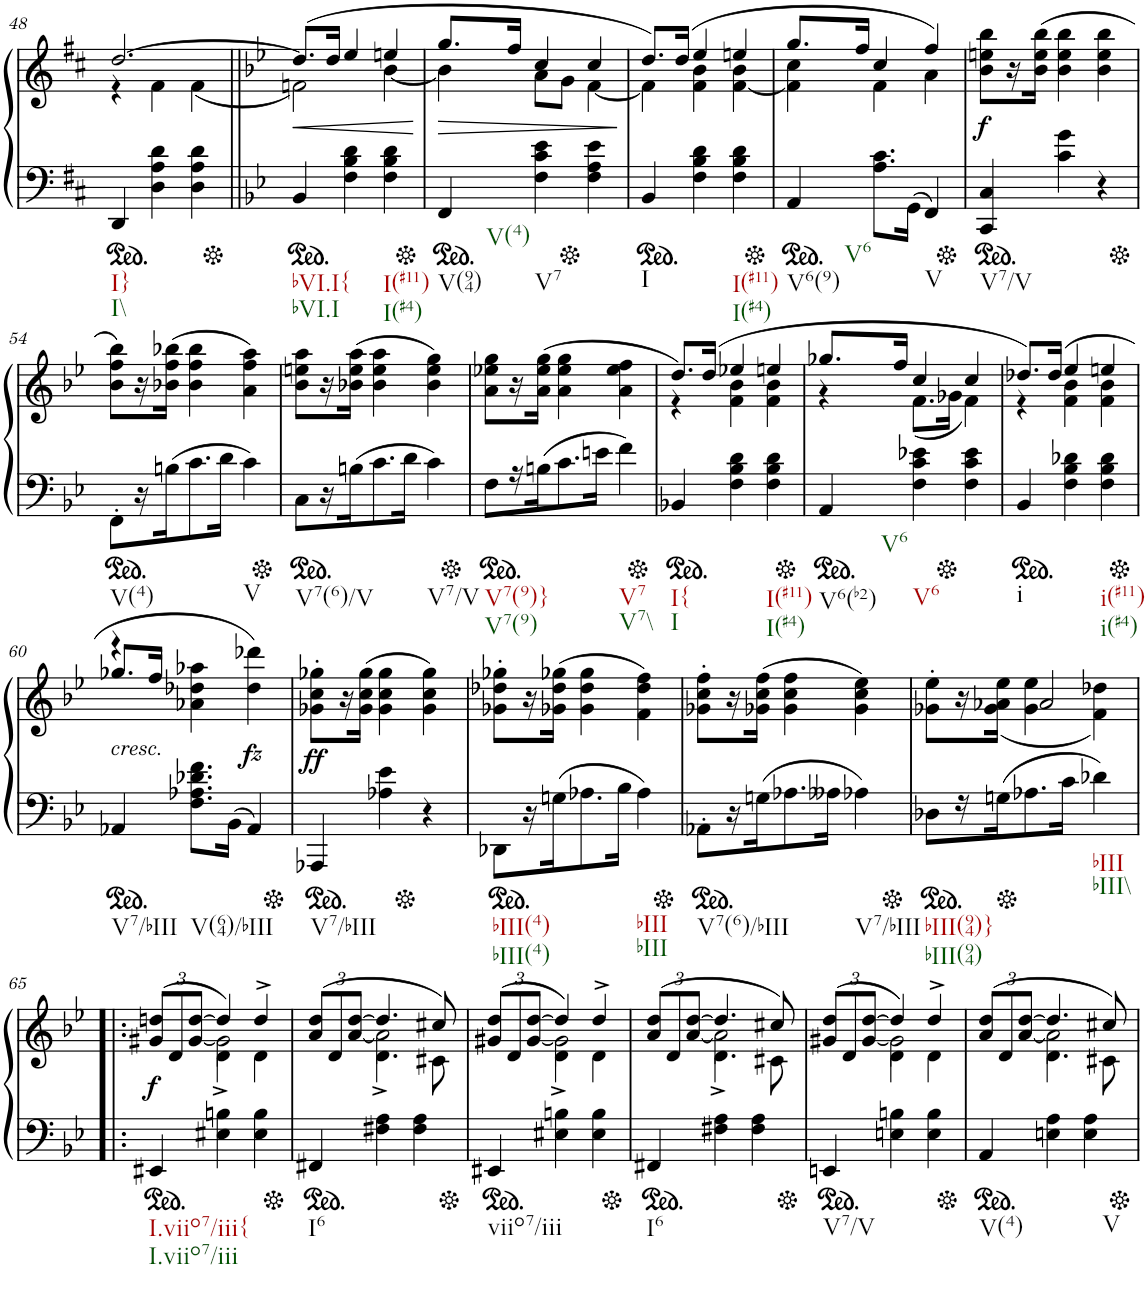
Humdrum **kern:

**kern	**kern	**dynam
*part2	*part1	*part1
*staff2	*staff1	*staff1
*I"piano	*I"piano	*
*I'Pno	*I'Pno	*
!!LO:PB:g=z
*clefF4	*clefG2	*
*k[f#c#]	*k[f#c#]	*
*D:	*D:	*
*M3/4	*M3/4	*
*ped	*	*
=48	=48	=48
*	*^	*
!LO:TX:b:t=I}	!	!	!
!LO:TX:b:t=I\\	!	!	!
4DD/	[2.dd/	4r	.
4D\ 4A\ 4d\	.	4f#\	.
4D\ 4A\ 4d\	.	(4f#\	.
=49||	=49||	=49||	=49||
*k[b-e-]	*k[b-e-]	*	*
*Xped	*	*	*
*ped	*	*	*
!LO:TX:b:t=bVI.I{	!	!	!
!LO:TX:b:t=bVI.I	!	!	!
!	!	!	!LO:HP:b
4BB-/	(8.dd/L]	2fn\)	<
.	16dd/Jk	.	.
4F\ 4B-\ 4d\	4ee-/	.	.
!LO:TX:b:t=I(#11)	!	!	!
!LO:TX:b:t=I(#4)	!	!	!
4F\ 4B-\ 4d\	4een/	[4b-\	.
*	*v	*v	*
.	.	[
=50	=50	=50
*Xped	*	*
*ped	*	*
!LO:TX:b:t=V(94)	!	!
!LO:TX:b:t=V(4)	!	!
!	!	!LO:HP:b
*	*^	*
4FF/	8.gg/L	4b-\]	>
.	16ff/Jk	.	.
!LO:TX:b:t=V7	!	!	!
4F\ 4c\ 4e-\	4cc/	8a\L	.
.	.	8g\J	.
*Xped	*	*	*
4F\ 4A\ 4e-\	4cc/	[4f\	.
*	*v	*v	*
.	.	]
=51	=51	=51
*ped	*	*
*	*^	*
!LO:TX:b:t=I	!	!	!
4BB-/	8.dd/L)	4f\]	.
.	(16dd/Jk	.	.
4F\ 4B-\ 4d\	4ee-/	4f\ 4b-\	.
!LO:TX:b:t=I(#11)	!	!	!
!LO:TX:b:t=I(#4)	!	!	!
4F\ 4B-\ 4d\	4een/	[4f\ 4b-\	.
=52	=52	=52	=52
*Xped	*	*	*
*ped	*	*	*
!LO:TX:b:t=V6(9)	!	!	!
!LO:TX:b:t=V6	!	!	!
4AA/	8.gg/L	4f\] 4cc\	.
.	16ff/Jk	.	.
8.A\ 8.c\L	4cc/	4f\	.
(16GG\Jk	.	.	.
!LO:TX:b:t=V	!	!	!
4FF/)	4ff/)	4a\	.
*	*v	*v	*
=53	=53	=53
*Xped	*	*
*ped	*	*
*	*^	*
!LO:TX:b:t=V7/V	!	!	!
!	!	!	!LO:DY:b
*	*v	*v	*
4CC/ 4C/	8b-\ 8een\ 8bb-\L	f
.	16r	.
.	(16b-\ 16ee\ 16bb-\JJ	.
4c\ 4g\	4b-\ 4ee\ 4bb-\	.
4r	4b-\ 4ee\ 4bb-\	.
!!LO:LB:g=z
=54	=54	=54
*Xped	*	*
*ped	*	*
!LO:TX:b:t=V(4)	!	!
8FF'\L	8b-\ 8ff\ 8bb-\L)	.
16r	16r	.
(16Bn\J	(16b-X\ 16ff\ 16bb-X\JJ	.
8.c\	4b-\ 4ff\ 4bb-\	.
16d\Jk	.	.
!LO:TX:b:t=V	!	!
4c\)	4a\ 4ff\ 4aa\)	.
=55	=55	=55
*Xped	*	*
*ped	*	*
!LO:TX:b:t=V7(6)/V	!	!
8C\L	8b-\ 8een\ 8aa\L	.
16r	16r	.
(16Bn\J	(16b-X\ 16ee\ 16aa\JJ	.
8.c\	4b-\ 4ee\ 4aa\	.
16d\Jk	.	.
!LO:TX:b:t=V7/V	!	!
4c\)	4b-\ 4ee\ 4gg\)	.
=56	=56	=56
*Xped	*	*
*ped	*	*
!LO:TX:b:t=V7(9)}	!	!
!LO:TX:b:t=V7(9)	!	!
8F\L	8a\ 8ee-X\ 8gg\L	.
16r	16r	.
(16Bn\J	(16a\ 16ee-\ 16gg\JJ	.
8.c\	4a\ 4ee-\ 4gg\	.
16en\Jk	.	.
!LO:TX:b:t=V7	!	!
!LO:TX:b:t=V7\\	!	!
4f\)	4a\ 4ee-\ 4ff\	.
=57	=57	=57
*Xped	*	*
*ped	*	*
*	*^	*
!LO:TX:b:t=I{	!	!	!
!LO:TX:b:t=I	!	!	!
4BB-X/	8.dd/L)	4r	.
.	(16dd/Jk	.	.
4F\ 4B-\ 4d\	4ee-X/	4f\ 4b-\	.
!LO:TX:b:t=I(#11)	!	!	!
!LO:TX:b:t=I(#4)	!	!	!
4F\ 4B-\ 4d\	4een/	4f\ 4b-\	.
=58	=58	=58	=58
*Xped	*	*	*
*ped	*	*	*
!LO:TX:b:t=V6(b2)	!	!	!
!LO:TX:b:t=V6	!	!	!
4AA/	8.gg-X/L	4r	.
.	16ff/Jk	.	.
!LO:TX:b:t=V6	!	!	!
4F\ 4c\ 4e-X\	4cc/	(8.f\L	.
.	.	16g-X\Jk	.
*Xped	*	*	*
4F\ 4c\ 4e-\	4cc/	4f\)	.
=59	=59	=59	=59
*ped	*	*	*
!LO:TX:b:t=i	!	!	!
4BB-/	8.dd-X/L)	4r	.
.	(16dd-/Jk	.	.
4F\ 4B-\ 4d-X\	4ee-/	4f\ 4b-\	.
!LO:TX:b:t=i(#11)	!	!	!
!LO:TX:b:t=i(#4)	!	!	!
4F\ 4B-\ 4d-\	4een/	4f\ 4b-\	.
!!LO:LB:g=z	!!
=60	=60	=60	=60
*Xped	*	*	*
*ped	*	*	*
!	!LO:TX:b:i:t=cresc.	!	!
!LO:TX:b:t=V7/bIII	!	!	!
4AA-X/	4r	8.gg-X/L	.
.	.	16ff/Jk	.
!LO:TX:b:t=V(64)/bIII	!	!	!
8.F\ 8.A-X\ 8.d-X\ 8.f\L	4a-X\ 4dd-X\ 4aa-X\	2ryy	.
(16BB-\Jk	.	.	.
!	!	!	!LO:DY:b
4AA-/)	4dd-\ 4ddd-X\)	.	fz
*	*v	*v	*
=61	=61	=61
*Xped	*	*
*ped	*	*
!LO:TX:b:t=V7/bIII	!	!
!	!	!LO:DY:b
4AAA-X/	8g-X\' 8cc\' 8gg-X\'L	ff
.	16r	.
.	(16g-\ 16cc\ 16gg-\JJ	.
4A-X\ 4e-\	4g-\ 4cc\ 4gg-\	.
*Xped	*	*
4r	4g-\ 4cc\ 4gg-\)	.
=62	=62	=62
*ped	*	*
!LO:TX:b:t=bIII(4)	!	!
!LO:TX:b:t=bIII(4)	!	!
8DD-X\L	8g-X\' 8dd-X\' 8gg-X\'L	.
16r	16r	.
(16Gn\J	(16g-X\ 16dd-\ 16gg-X\JJ	.
8.A-X\	4g-\ 4dd-\ 4gg-\	.
16B-\Jk	.	.
!LO:TX:b:t=bIII	!	!
!LO:TX:b:t=bIII	!	!
4A-\)	4f\ 4dd-\ 4ff\)	.
=63	=63	=63
*Xped	*	*
*ped	*	*
!LO:TX:b:t=V7(6)/bIII	!	!
8AA-X'\L	8g-X\' 8cc\' 8ff\'L	.
16r	16r	.
(16Gn\J	(16g-X\ 16cc\ 16ff\JJ	.
8.A-X\	4g-\ 4cc\ 4ff\	.
16A--X\Jk	.	.
!LO:TX:b:t=V7/bIII	!	!
4A-X\)	4g-\ 4cc\ 4ee-\)	.
=64	=64	=64
*Xped	*	*
*ped	*	*
*	*^	*
!LO:TX:b:t=bIII(94)}	!	!	!
!LO:TX:b:t=bIII(94)	!	!	!
8D-X\L	8g-X\' 8ee-\'L	4ryy	.
16r	16r	.	.
(16Gn\J	(16g-\ 16a-X\ 16ee-\JJ	.	.
*Xped	*	*	*
8.A-X\	2a-/	4g-\ 4ee-\	.
16c\Jk	.	.	.
!LO:TX:b:t=bIII	!	!	!
!LO:TX:b:t=bIII\\	!	!	!
4d-X\)	.	4f\ 4dd-X\)	.
*	*v	*v	*
!!LO:LB:g=z
=65!|:	=65!|:	=65!|:
*ped	*	*
*	*Xbrackettup	*
*	*^	*
*	*	*^	*
!LO:TX:b:t=I.viio7/iii{	!	!	!	!
!LO:TX:b:t=I.viio7/iii	!	!	!	!
!	!	!	!	!LO:DY:b
4EE#X/	(>12g#X/ 12ddn/L	4ryy	4ryy	f
.	12d/	.	.	.
.	[<12g#/ [12dd/J	.	.	.
4E#X\ 4Bn\	4dd/])	2g#\]	4d^\	.
4E#\ 4B\	4dd^/	.	4d\	.
=66	=66	=66	=66	=66
*Xped	*	*	*	*
*ped	*	*	*	*
!LO:TX:b:t=I6	!	!	!	!
4FF#X/	(12a/ 12dd/L	4ryy	4ryy	.
.	12d/	.	.	.
.	[<12a/ [12dd/J	.	.	.
4F#X\ 4A\	4.dd/]	2a\]	4.d^\	.
4F#\ 4A\	.	.	.	.
.	8cc#X/)	.	8c#X\	.
=67	=67	=67	=67	=67
*Xped	*	*	*	*
*ped	*	*	*	*
!LO:TX:b:t=viio7/iii	!	!	!	!
4EE#X/	(>12g#X/ 12dd/L	4ryy	4ryy	.
.	12d/	.	.	.
.	[<12g#/ [12dd/J	.	.	.
4E#X\ 4Bn\	4dd/])	2g#\]	4d^\	.
4E#\ 4B\	4dd^/	.	4d\	.
=68	=68	=68	=68	=68
*Xped	*	*	*	*
*ped	*	*	*	*
!LO:TX:b:t=I6	!	!	!	!
4FF#X/	(12a/ 12dd/L	4ryy	4ryy	.
.	12d/	.	.	.
.	[<12a/ [12dd/J	.	.	.
4F#X\ 4A\	4.dd/]	2a\]	4.d^\	.
4F#\ 4A\	.	.	.	.
.	8cc#X/)	.	8c#X\	.
=69	=69	=69	=69	=69
*Xped	*	*	*	*
*ped	*	*	*	*
!LO:TX:b:t=V7/V	!	!	!	!
4EEn/	(>12g#X/ 12dd/L	4ryy	4ryy	.
.	12d/	.	.	.
.	[<12g#/ [12dd/J	.	.	.
4En\ 4Bn\	4dd/])	2g#\]	4d\	.
4E\ 4B\	4dd^/	.	4d\	.
=70	=70	=70	=70	=70
*Xped	*	*	*	*
*ped	*	*	*	*
!LO:TX:b:t=V(4)	!	!	!	!
4AA/	(12a/ 12dd/L	4ryy	4ryy	.
.	12d/	.	.	.
.	[<12a/ [12dd/J	.	.	.
4En\ 4A\	4.dd/]	2a\]	4.d\	.
!LO:TX:b:t=V	!	!	!	!
4E\ 4A\	.	.	.	.
.	8cc#X/)	.	8c#X\	.
*Xped	*	*	*	*
*	*v	*v	*v	*
=	=	=
*-	*-	*-
